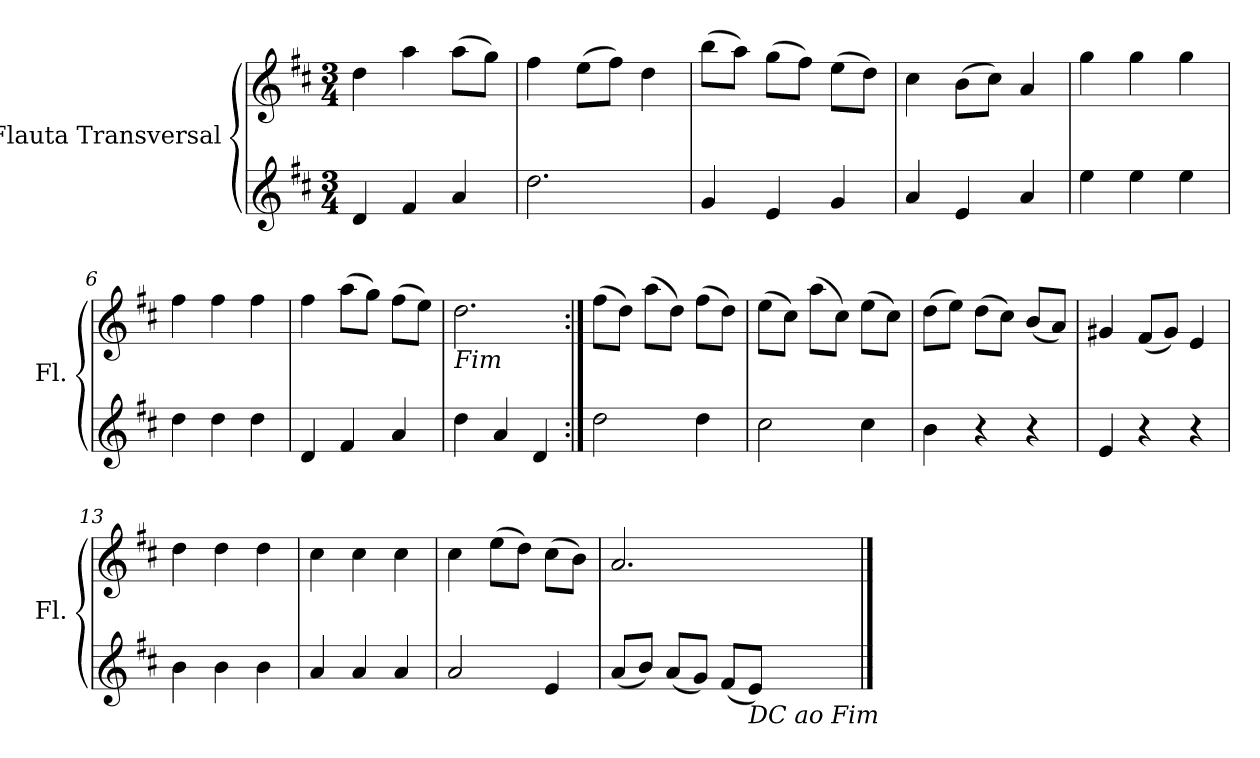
**kern	**kern
*part2	*part1
*staff2	*staff1
*I"Flauta Transversal	*I"Flauta Transversal
*I'Fl.	*I'Fl.
*clefG2	*clefG2
*k[f#c#]	*k[f#c#]
*M3/4	*M3/4
*MM100	*MM100
=1	=1
4d/	4dd\
4f#/	4aa\
4a/	(>8aa\L
.	8gg\J)
=2	=2
2.dd\	4ff#\
.	(>8ee\L
.	8ff#\J)
.	4dd\
=3	=3
4g/	(>8bb\L
.	8aa\J)
4e/	(>8gg\L
.	8ff#\J)
4g/	(>8ee\L
.	8dd\J)
=4	=4
4a/	4cc#\
4e/	(>8b\L
.	8cc#\J)
4a/	4a/
!!LO:LB:g=z
=5	=5
4ee\	4gg\
4ee\	4gg\
4ee\	4gg\
=6	=6
4dd\	4ff#\
4dd\	4ff#\
4dd\	4ff#\
=7	=7
4d/	4ff#\
4f#/	(>8aa\L
.	8gg\J)
4a/	(>8ff#\L
.	8ee\J)
=8	=8
!	!LO:TX:b:i:t=Fim
4dd\	2.dd\
4a/	.
4d/	.
!!LO:LB:g=z
=9:|!	=9:|!
2dd\	(>8ff#\L
.	8dd\J)
.	(>8aa\L
.	8dd\J)
4dd\	(>8ff#\L
.	8dd\J)
=10	=10
2cc#\	(>8ee\L
.	8cc#\J)
.	(>8aa\L
.	8cc#\J)
4cc#\	(>8ee\L
.	8cc#\J)
=11	=11
4b\	(>8dd\L
.	8ee\J)
4r	(>8dd\L
.	8cc#\J)
4r	(<8b/L
.	8a/J)
=12	=12
4e/	4g#X/
4r	(<8f#/L
.	8g#/J)
4r	4e/
!!LO:LB:g=z
=13	=13
4b\	4dd\
4b\	4dd\
4b\	4dd\
=14	=14
4a/	4cc#\
4a/	4cc#\
4a/	4cc#\
=15	=15
2a/	4cc#\
.	(>8ee\L
.	8dd\J)
4e/	(>8cc#\L
.	8b\J)
=16	=16
(<8a/L	2.a/
8b/J)	.
(<8a/L	.
8g/J)	.
(<8f#/L	.
!LO:TX:b:i:t=DC ao Fim	!
8e/J)	.
==	==
*-	*-
